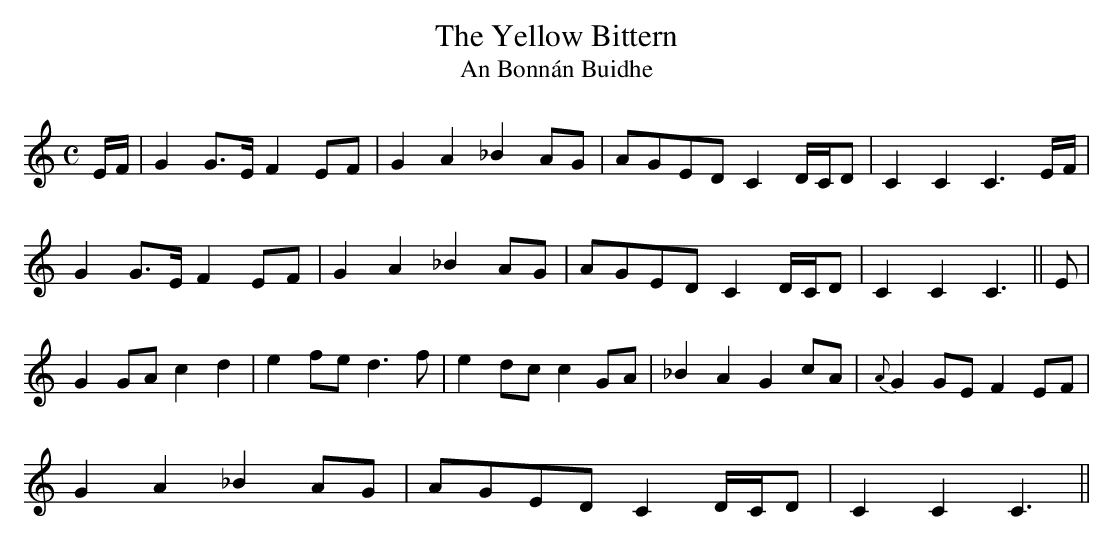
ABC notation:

X:1
T:Yellow Bittern, The
T:An Bonn\'an Buidhe
L:1/8
M:C
K:C
E/F/|G2 G>E F2 EF|G2A2_B2 AG|AGED C2 D/C/D|C2C2 C3E/F/|
G2 G>E F2 EF|G2A2_B2 AG|AGED C2 D/C/D|C2C2C3||E|
G2 GA c2d2|e2 fe d3f|e2 dc c2 GA|_B2A2G2 cA|{A}G2 GE F2 EF|
G2A2_B2 AG|AGED C2 D/C/D|C2C2 C3||
